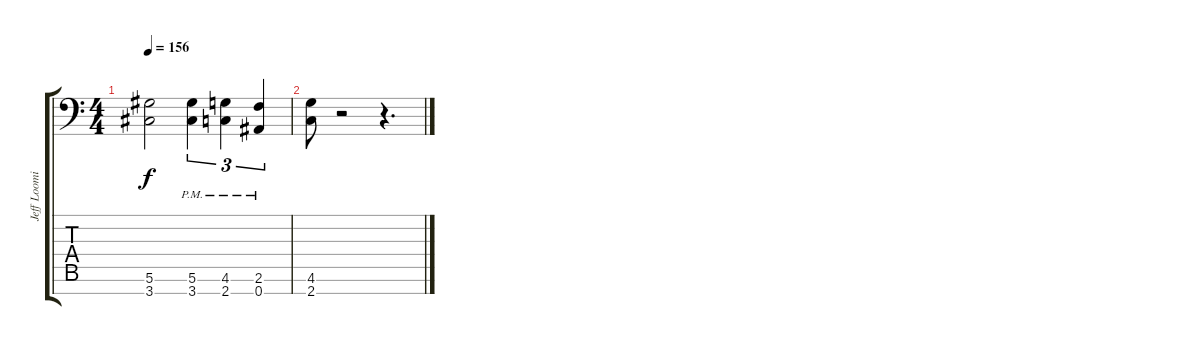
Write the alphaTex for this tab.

\track ("Jeff Loomis Rythme" "Jeff Loomi") {instrument distortionguitar}
\staff {score tabs}
\tuning (Eb4 Bb3 Gb3 Db3 Ab2 Eb2 Bb1) {hide}
\ts (4 4)
\section ("" "")
\tempo 156
\clef f4
\ks c
(5.6 3.7).2{dy f} (5.6{pm} 3.7{pm}).4{tu (3 2)} (4.6{pm} 2.7{pm}).4{tu (3 2)} (2.6{pm} 0.7{pm}).4{tu (3 2)} |
(4.6 2.7).8 r.2 r.4{d}
